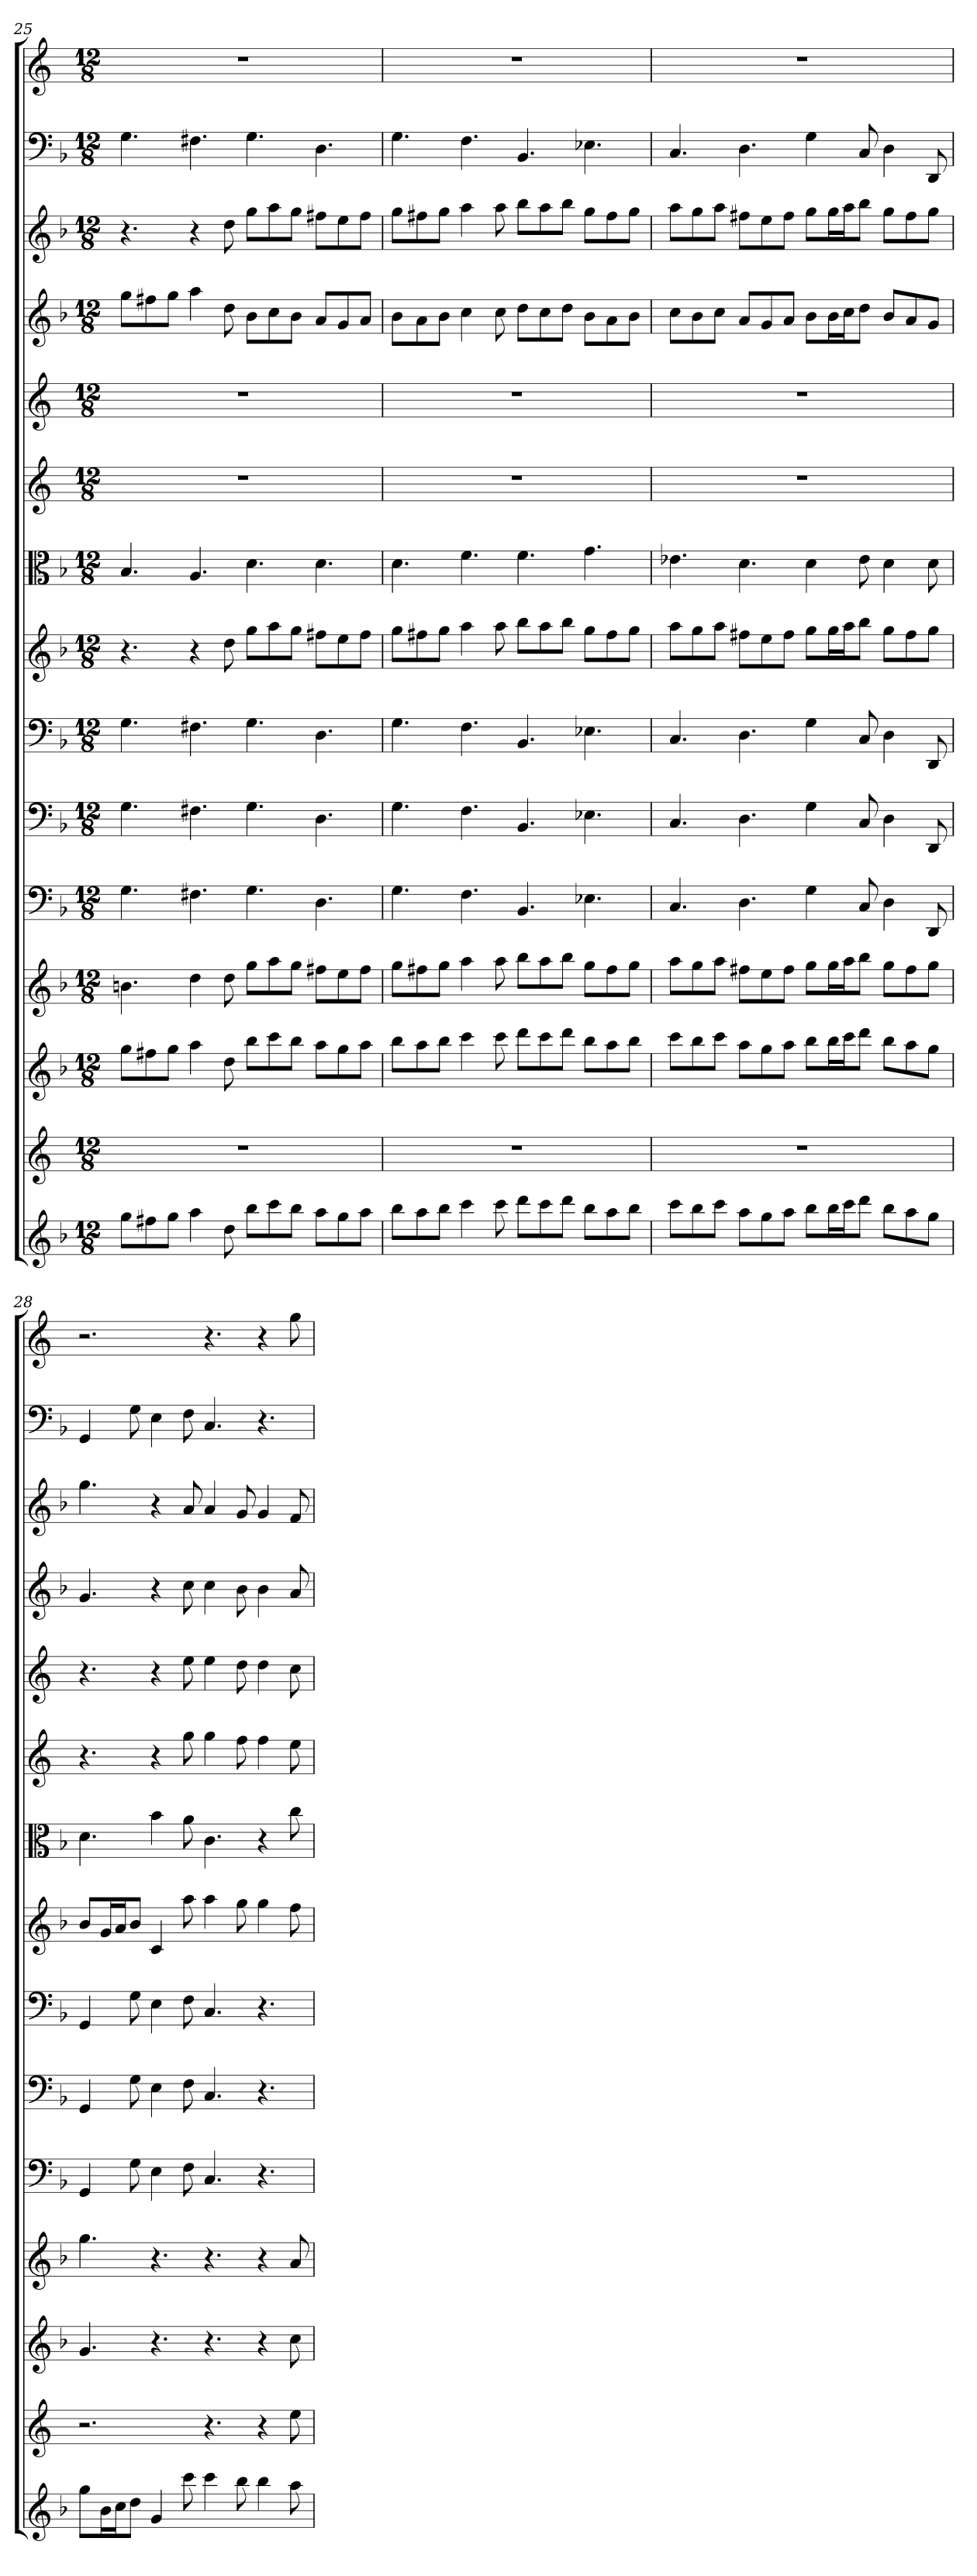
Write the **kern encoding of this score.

**kern	**kern	**kern	**kern	**kern	**kern	**kern	**kern	**kern	**kern	**kern	**kern	**kern	**kern	**kern
*part15	*part14	*part13	*part12	*part11	*part10	*part9	*part8	*part7	*part6	*part5	*part4	*part3	*part2	*part1
*staff15	*staff14	*staff13	*staff12	*staff11	*staff10	*staff9	*staff8	*staff7	*staff6	*staff5	*staff4	*staff3	*staff2	*staff1
*clefG2	*clefG2	*clefG2	*clefG2	*clefF4	*clefF4	*clefF4	*clefG2	*clefC3	*clefG2	*clefG2	*clefG2	*clefG2	*clefF4	*clefG2
*k[b-]	*k[]	*k[b-]	*k[b-]	*k[b-]	*k[b-]	*k[b-]	*k[b-]	*k[b-]	*k[]	*k[]	*k[b-]	*k[b-]	*k[b-]	*k[]
*M12/8	*M12/8	*M12/8	*M12/8	*M12/8	*M12/8	*M12/8	*M12/8	*M12/8	*M12/8	*M12/8	*M12/8	*M12/8	*M12/8	*M12/8
=25	=25	=25	=25	=25	=25	=25	=25	=25	=25	=25	=25	=25	=25	=25
8gg\L	1.r	8gg\L	4.bn\	4.G\	4.G\	4.G\	4.r	4.B-/	1.r	1.r	8gg\L	4.r	4.G\	1.r
8ff#X\	.	8ff#X\	.	.	.	.	.	.	.	.	8ff#X\	.	.	.
8gg\J	.	8gg\J	.	.	.	.	.	.	.	.	8gg\J	.	.	.
4aa\	.	4aa\	4dd\	4.F#X\	4.F#X\	4.F#X\	4r	4.A/	.	.	4aa\	4r	4.F#X\	.
8dd\	.	8dd\	8dd\	.	.	.	8dd\	.	.	.	8dd\	8dd\	.	.
8bb-\L	.	8bb-\L	8gg\L	4.G\	4.G\	4.G\	8gg\L	4.d\	.	.	8b-\L	8gg\L	4.G\	.
8ccc\	.	8ccc\	8aa\	.	.	.	8aa\	.	.	.	8cc\	8aa\	.	.
8bb-\J	.	8bb-\J	8gg\J	.	.	.	8gg\J	.	.	.	8b-\J	8gg\J	.	.
8aa\L	.	8aa\L	8ff#X\L	4.D\	4.D\	4.D\	8ff#X\L	4.d\	.	.	8a/L	8ff#X\L	4.D\	.
8gg\	.	8gg\	8ee\	.	.	.	8ee\	.	.	.	8g/	8ee\	.	.
8aa\J	.	8aa\J	8ff#\J	.	.	.	8ff#\J	.	.	.	8a/J	8ff#\J	.	.
=26	=26	=26	=26	=26	=26	=26	=26	=26	=26	=26	=26	=26	=26	=26
8bb-\L	1.r	8bb-\L	8gg\L	4.G\	4.G\	4.G\	8gg\L	4.d\	1.r	1.r	8b-\L	8gg\L	4.G\	1.r
8aa\	.	8aa\	8ff#X\	.	.	.	8ff#X\	.	.	.	8a\	8ff#X\	.	.
8bb-\J	.	8bb-\J	8gg\J	.	.	.	8gg\J	.	.	.	8b-\J	8gg\J	.	.
4ccc\	.	4ccc\	4aa\	4.F\	4.F\	4.F\	4aa\	4.f\	.	.	4cc\	4aa\	4.F\	.
8ccc\	.	8ccc\	8aa\	.	.	.	8aa\	.	.	.	8cc\	8aa\	.	.
8ddd\L	.	8ddd\L	8bb-\L	4.BB-/	4.BB-/	4.BB-/	8bb-\L	4.f\	.	.	8dd\L	8bb-\L	4.BB-/	.
8ccc\	.	8ccc\	8aa\	.	.	.	8aa\	.	.	.	8cc\	8aa\	.	.
8ddd\J	.	8ddd\J	8bb-\J	.	.	.	8bb-\J	.	.	.	8dd\J	8bb-\J	.	.
8bb-\L	.	8bb-\L	8gg\L	4.E-X\	4.E-X\	4.E-X\	8gg\L	4.g\	.	.	8b-\L	8gg\L	4.E-X\	.
8aa\	.	8aa\	8ff#\	.	.	.	8ff#\	.	.	.	8a\	8ff#\	.	.
8bb-\J	.	8bb-\J	8gg\J	.	.	.	8gg\J	.	.	.	8b-\J	8gg\J	.	.
=27	=27	=27	=27	=27	=27	=27	=27	=27	=27	=27	=27	=27	=27	=27
8ccc\L	1.r	8ccc\L	8aa\L	4.C/	4.C/	4.C/	8aa\L	4.e-X\	1.r	1.r	8cc\L	8aa\L	4.C/	1.r
8bb-\	.	8bb-\	8gg\	.	.	.	8gg\	.	.	.	8b-\	8gg\	.	.
8ccc\J	.	8ccc\J	8aa\J	.	.	.	8aa\J	.	.	.	8cc\J	8aa\J	.	.
8aa\L	.	8aa\L	8ff#X\L	4.D\	4.D\	4.D\	8ff#X\L	4.d\	.	.	8a/L	8ff#X\L	4.D\	.
8gg\	.	8gg\	8ee\	.	.	.	8ee\	.	.	.	8g/	8ee\	.	.
8aa\J	.	8aa\J	8ff#\J	.	.	.	8ff#\J	.	.	.	8a/J	8ff#\J	.	.
8bb-\L	.	8bb-\L	8gg\L	4G\	4G\	4G\	8gg\L	4d\	.	.	8b-\L	8gg\L	4G\	.
16bb-\L	.	16bb-\L	16gg\L	.	.	.	16gg\L	.	.	.	16b-\L	16gg\L	.	.
16ccc\J	.	16ccc\J	16aa\J	.	.	.	16aa\J	.	.	.	16cc\J	16aa\J	.	.
8ddd\J	.	8ddd\J	8bb-\J	8C/	8C/	8C/	8bb-\J	8e-\	.	.	8dd\J	8bb-\J	8C/	.
8bb-\L	.	8bb-\L	8gg\L	4D\	4D\	4D\	8gg\L	4d\	.	.	8b-/L	8gg\L	4D\	.
8aa\	.	8aa\	8ff#\	.	.	.	8ff#\	.	.	.	8a/	8ff#\	.	.
8gg\J	.	8gg\J	8gg\J	8DD/	8DD/	8DD/	8gg\J	8d\	.	.	8g/J	8gg\J	8DD/	.
=28	=28	=28	=28	=28	=28	=28	=28	=28	=28	=28	=28	=28	=28	=28
8gg\L	2.r	4.g/	4.gg\	4GG/	4GG/	4GG/	8b-/L	4.d\	4.r	4.r	4.g/	4.gg\	4GG/	2.r
16b-\L	.	.	.	.	.	.	16g/L	.	.	.	.	.	.	.
16cc\J	.	.	.	.	.	.	16a/J	.	.	.	.	.	.	.
8dd\J	.	.	.	8G\	8G\	8G\	8b-/J	.	.	.	.	.	8G\	.
4g/	.	4.r	4.r	4E\	4E\	4E\	4c/	4b-\	4r	4r	4r	4r	4E\	.
8ccc\	.	.	.	8F\	8F\	8F\	8aa\	8a\	8gg\	8ee\	8cc\	8a/	8F\	.
4ccc\	4.r	4.r	4.r	4.C/	4.C/	4.C/	4aa\	4.c\	4gg\	4ee\	4cc\	4a/	4.C/	4.r
8bb-\	.	.	.	.	.	.	8gg\	.	8ff\	8dd\	8b-\	8g/	.	.
4bb-\	4r	4r	4r	4.r	4.r	4.r	4gg\	4r	4ff\	4dd\	4b-\	4g/	4.r	4r
8aa\	8ee\	8cc\	8a/	.	.	.	8ff\	8cc\	8ee\	8cc\	8a/	8f/	.	8gg\
=	=	=	=	=	=	=	=	=	=	=	=	=	=	=
*-	*-	*-	*-	*-	*-	*-	*-	*-	*-	*-	*-	*-	*-	*-
